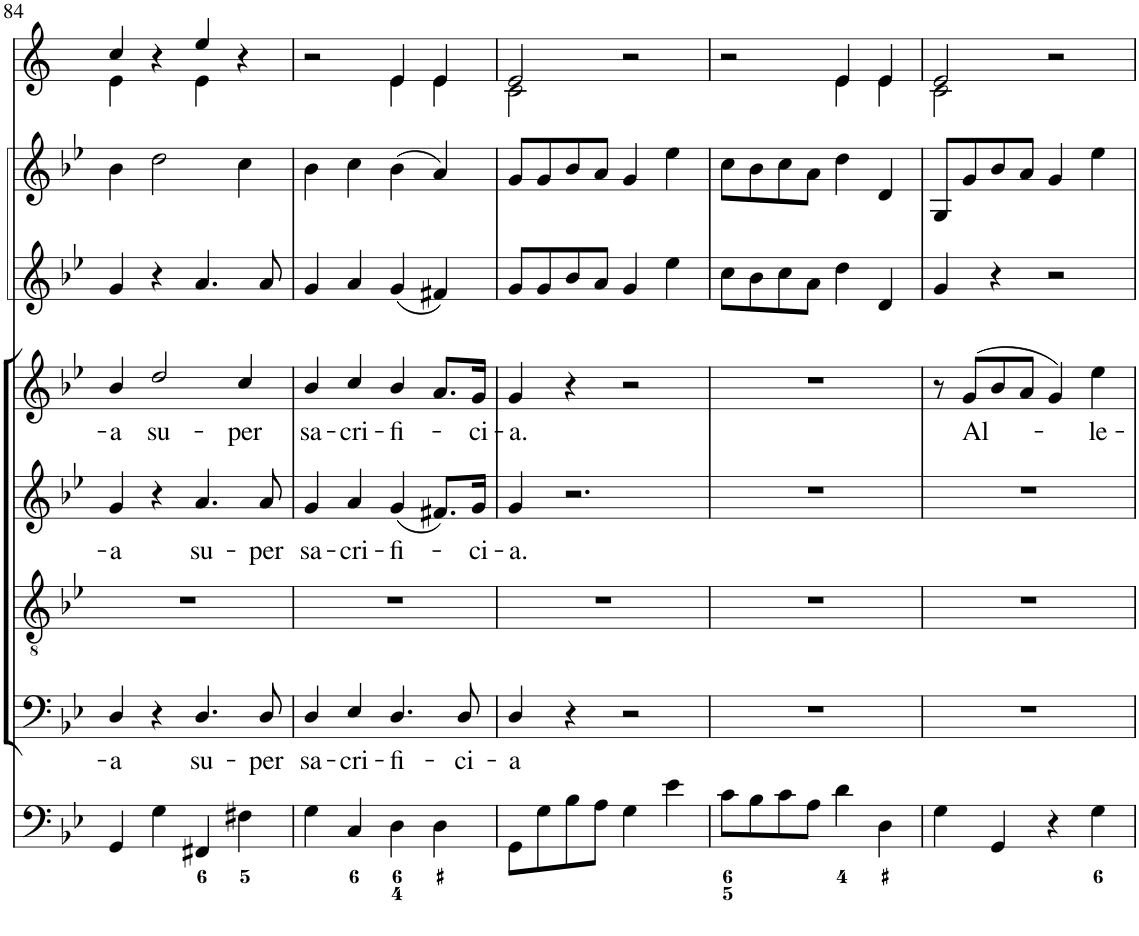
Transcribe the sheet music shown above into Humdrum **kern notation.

**kern	**kern	**text	**kern	**kern	**text	**kern	**text	**kern	**kern	**kern
*part8	*part7	*part7	*part6	*part5	*part5	*part4	*part4	*part3	*part2	*part1
*staff8	*staff7	*staff7	*staff6	*staff5	*staff5	*staff4	*staff4	*staff3	*staff2	*staff1
*I"Organ	*I"Voice	*	*I"Tenor	*I"Alto	*	*I"Voice	*	*I"Violino 2	*I"Violino 1	*I"Clarini in B[b]
*	*	*	*	*	*	*	*	*I'Vln	*I'Vln	*
!!LO:PB:g=z
*clefF4	*clefF4	*	*clefGv2	*clefG2	*	*clefG2	*	*clefG2	*clefG2	*clefG2
*	*	*	*	*	*	*	*	*	*	*Trd1c2
*k[b-e-]	*k[b-e-]	*	*k[b-e-]	*k[b-e-]	*	*k[b-e-]	*	*k[b-e-]	*k[b-e-]	*k[]
*M2/2	*M2/2	*	*M2/2	*M2/2	*	*M2/2	*	*M2/2	*M2/2	*M2/2
*met(c|)	*met(c|)	*	*met(c|)	*met(c|)	*	*met(c|)	*	*met(c|)	*met(c|)	*met(c|)
=84	=84	=84	=84	=84	=84	=84	=84	=84	=84	=84
!	!	!LO:LY:b	!	!	!LO:LY:b	!	!LO:LY:b	!	!	!
*	*	*	*	*	*	*	*	*	*	*^
4GG/	4D/	-a	1r	4g/	-a	4b-/	-a	4g/	4b-\	4cc/	4e\
!	!	!	!	!	!	!	!LO:LY:b	!	!	!	!
4G\	4r	.	.	4r	.	2dd/	su-	4r	2dd\	4r	4ryy
!	!	!LO:LY:b	!	!	!LO:LY:b	!	!	!	!	!	!
4FF#X/	4.D/	su-	.	4.a/	su-	.	.	4.a/	.	4ee/	4e\
!	!	!	!	!	!	!	!LO:LY:b	!	!	!	!
4F#X\	.	.	.	.	.	4cc/	-per	.	4cc\	4r	4ryy
!	!	!LO:LY:b	!	!	!LO:LY:b	!	!	!	!	!	!
.	8D/	-per	.	8a/	-per	.	.	8a/	.	.	.
=85	=85	=85	=85	=85	=85	=85	=85	=85	=85	=85	=85
!	!	!LO:LY:b	!	!	!LO:LY:b	!	!LO:LY:b	!	!	!	!
4G\	4D/	sa-	1r	4g/	sa-	4b-/	sa-	4g/	4b-\	2r	2ryy
!	!	!LO:LY:b	!	!	!LO:LY:b	!	!LO:LY:b	!	!	!	!
4C/	4E-/	-cri-	.	4a/	-cri-	4cc/	-cri-	4a/	4cc\	.	.
!	!	!LO:LY:b	!	!	!LO:LY:b	!	!LO:LY:b	!	!	!	!
4D\	4.D/	-fi-	.	(4g/	-fi-	4b-/	-fi-	(4g/	(4b-\	4e/	4e\
4D\	.	.	.	8.f#X/L)	.	8.a/L	.	4f#X/)	4a/)	4e/	4e\
!	!	!LO:LY:b	!	!	!	!	!	!	!	!	!
.	8D/	-ci-	.	.	.	.	.	.	.	.	.
!	!	!	!	!	!LO:LY:b	!	!LO:LY:b	!	!	!	!
.	.	.	.	16g/Jk	-ci-	16g/Jk	-ci-	.	.	.	.
=86	=86	=86	=86	=86	=86	=86	=86	=86	=86	=86	=86
!	!	!LO:LY:b	!	!	!LO:LY:b	!	!LO:LY:b	!	!	!	!
8GG\L	4D/	-a	1r	4g/	-a.	4g/	-a.	8g/L	8g/L	2e/	2c\
8G\	.	.	.	.	.	.	.	8g/	8g/	.	.
8B-\	4r	.	.	2.r	.	4r	.	8b-/	8b-/	.	.
8A\J	.	.	.	.	.	.	.	8a/J	8a/J	.	.
4G\	2r	.	.	.	.	2r	.	4g/	4g/	2r	2ryy
4e-\	.	.	.	.	.	.	.	4ee-\	4ee-\	.	.
=87	=87	=87	=87	=87	=87	=87	=87	=87	=87	=87	=87
8c\L	1r	.	1r	1r	.	1r	.	8cc\L	8cc\L	2r	2ryy
8B-\	.	.	.	.	.	.	.	8b-\	8b-\	.	.
8c\	.	.	.	.	.	.	.	8cc\	8cc\	.	.
8A\J	.	.	.	.	.	.	.	8a\J	8a\J	.	.
4d\	.	.	.	.	.	.	.	4dd\	4dd\	4e/	4e\
4D\	.	.	.	.	.	.	.	4d/	4d/	4e/	4e\
=88	=88	=88	=88	=88	=88	=88	=88	=88	=88	=88	=88
4G\	1r	.	1r	1r	.	8r	.	4g/	8G/L	2e/	2c\
!	!	!	!	!	!	!	!LO:LY:b	!	!	!	!
.	.	.	.	.	.	(>8g/L	Al-	.	8g/	.	.
4GG/	.	.	.	.	.	8b-/	.	4r	8b-/	.	.
.	.	.	.	.	.	8a/J	.	.	8a/J	.	.
4r	.	.	.	.	.	4g/)	.	2r	4g/	2r	2ryy
!	!	!	!	!	!	!	!LO:LY:b	!	!	!	!
4G\	.	.	.	.	.	4ee-\	-le-	.	4ee-\	.	.
*	*	*	*	*	*	*	*	*	*	*v	*v
=	=	=	=	=	=	=	=	=	=	=
*-	*-	*-	*-	*-	*-	*-	*-	*-	*-	*-
